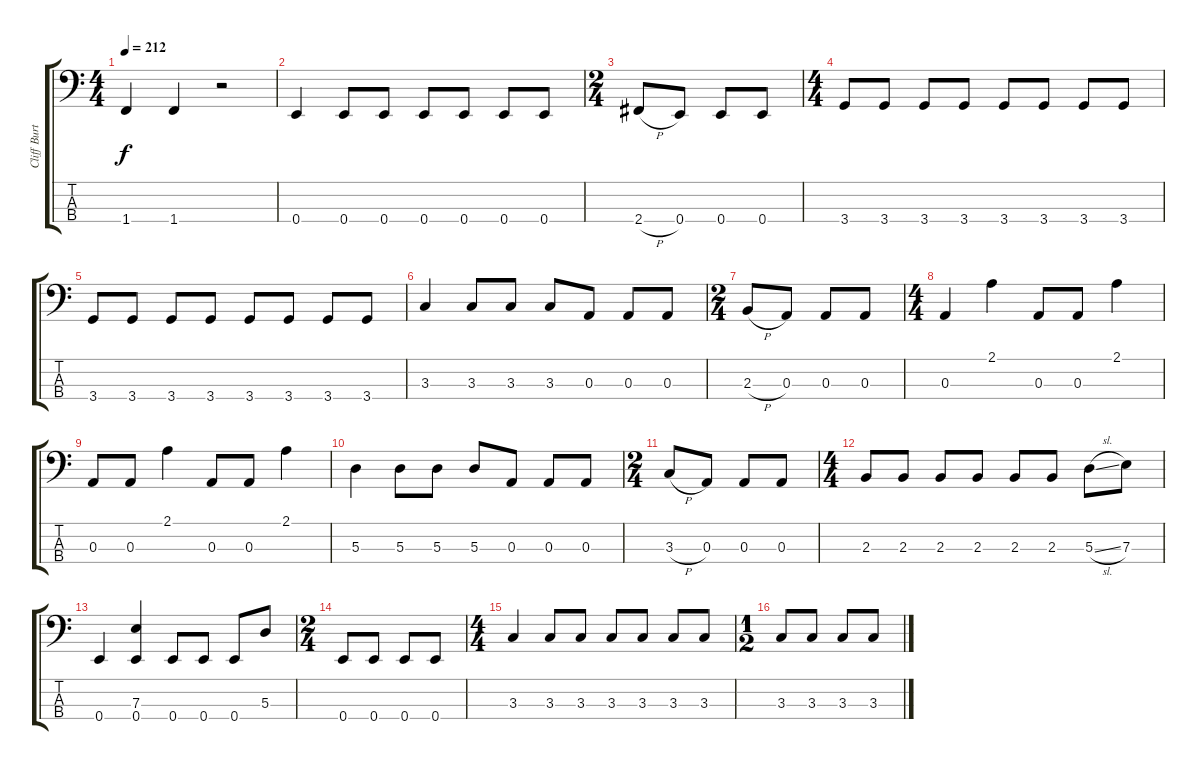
\track ("Cliff Burton (Bass)" "Cliff Burt") {instrument electricbassfinger}
\staff {score tabs}
\tuning (G2 D2 A1 E1) {hide}
\ts (4 4)
\tempo 212
\clef f4
\ks c
1.4.4{dy f} 1.4.4 r.2 |
0.4.4 0.4.8 0.4.8 0.4.8 0.4.8 0.4.8 0.4.8 |
\ts (2 4)
2.4{h}.8 0.4.8 0.4.8 0.4.8 |
\ts (4 4)
3.4.8 3.4.8 3.4.8 3.4.8 3.4.8 3.4.8 3.4.8 3.4.8 |
3.4.8 3.4.8 3.4.8 3.4.8 3.4.8 3.4.8 3.4.8 3.4.8 |
3.3.4 3.3.8 3.3.8 3.3.8 0.3.8 0.3.8 0.3.8 |
\ts (2 4)
2.3{h}.8 0.3.8 0.3.8 0.3.8 |
\ts (4 4)
0.3.4 2.1.4 0.3.8 0.3.8 2.1.4 |
0.3.8 0.3.8 2.1.4 0.3.8 0.3.8 2.1.4 |
5.3.4 5.3.8 5.3.8 5.3.8 0.3.8 0.3.8 0.3.8 |
\ts (2 4)
3.3{h}.8 0.3.8 0.3.8 0.3.8 |
\ts (4 4)
2.3.8 2.3.8 2.3.8 2.3.8 2.3.8 2.3.8 5.3{sl}.8 7.3.8 |
0.4.4 (7.3 0.4).4 0.4.8 0.4.8 0.4.8 5.3.8 |
\ts (2 4)
0.4.8 0.4.8 0.4.8 0.4.8 |
\ts (4 4)
3.3.4 3.3.8 3.3.8 3.3.8 3.3.8 3.3.8 3.3.8 |
\ts (1 2)
3.3.8 3.3.8 3.3.8 3.3.8
